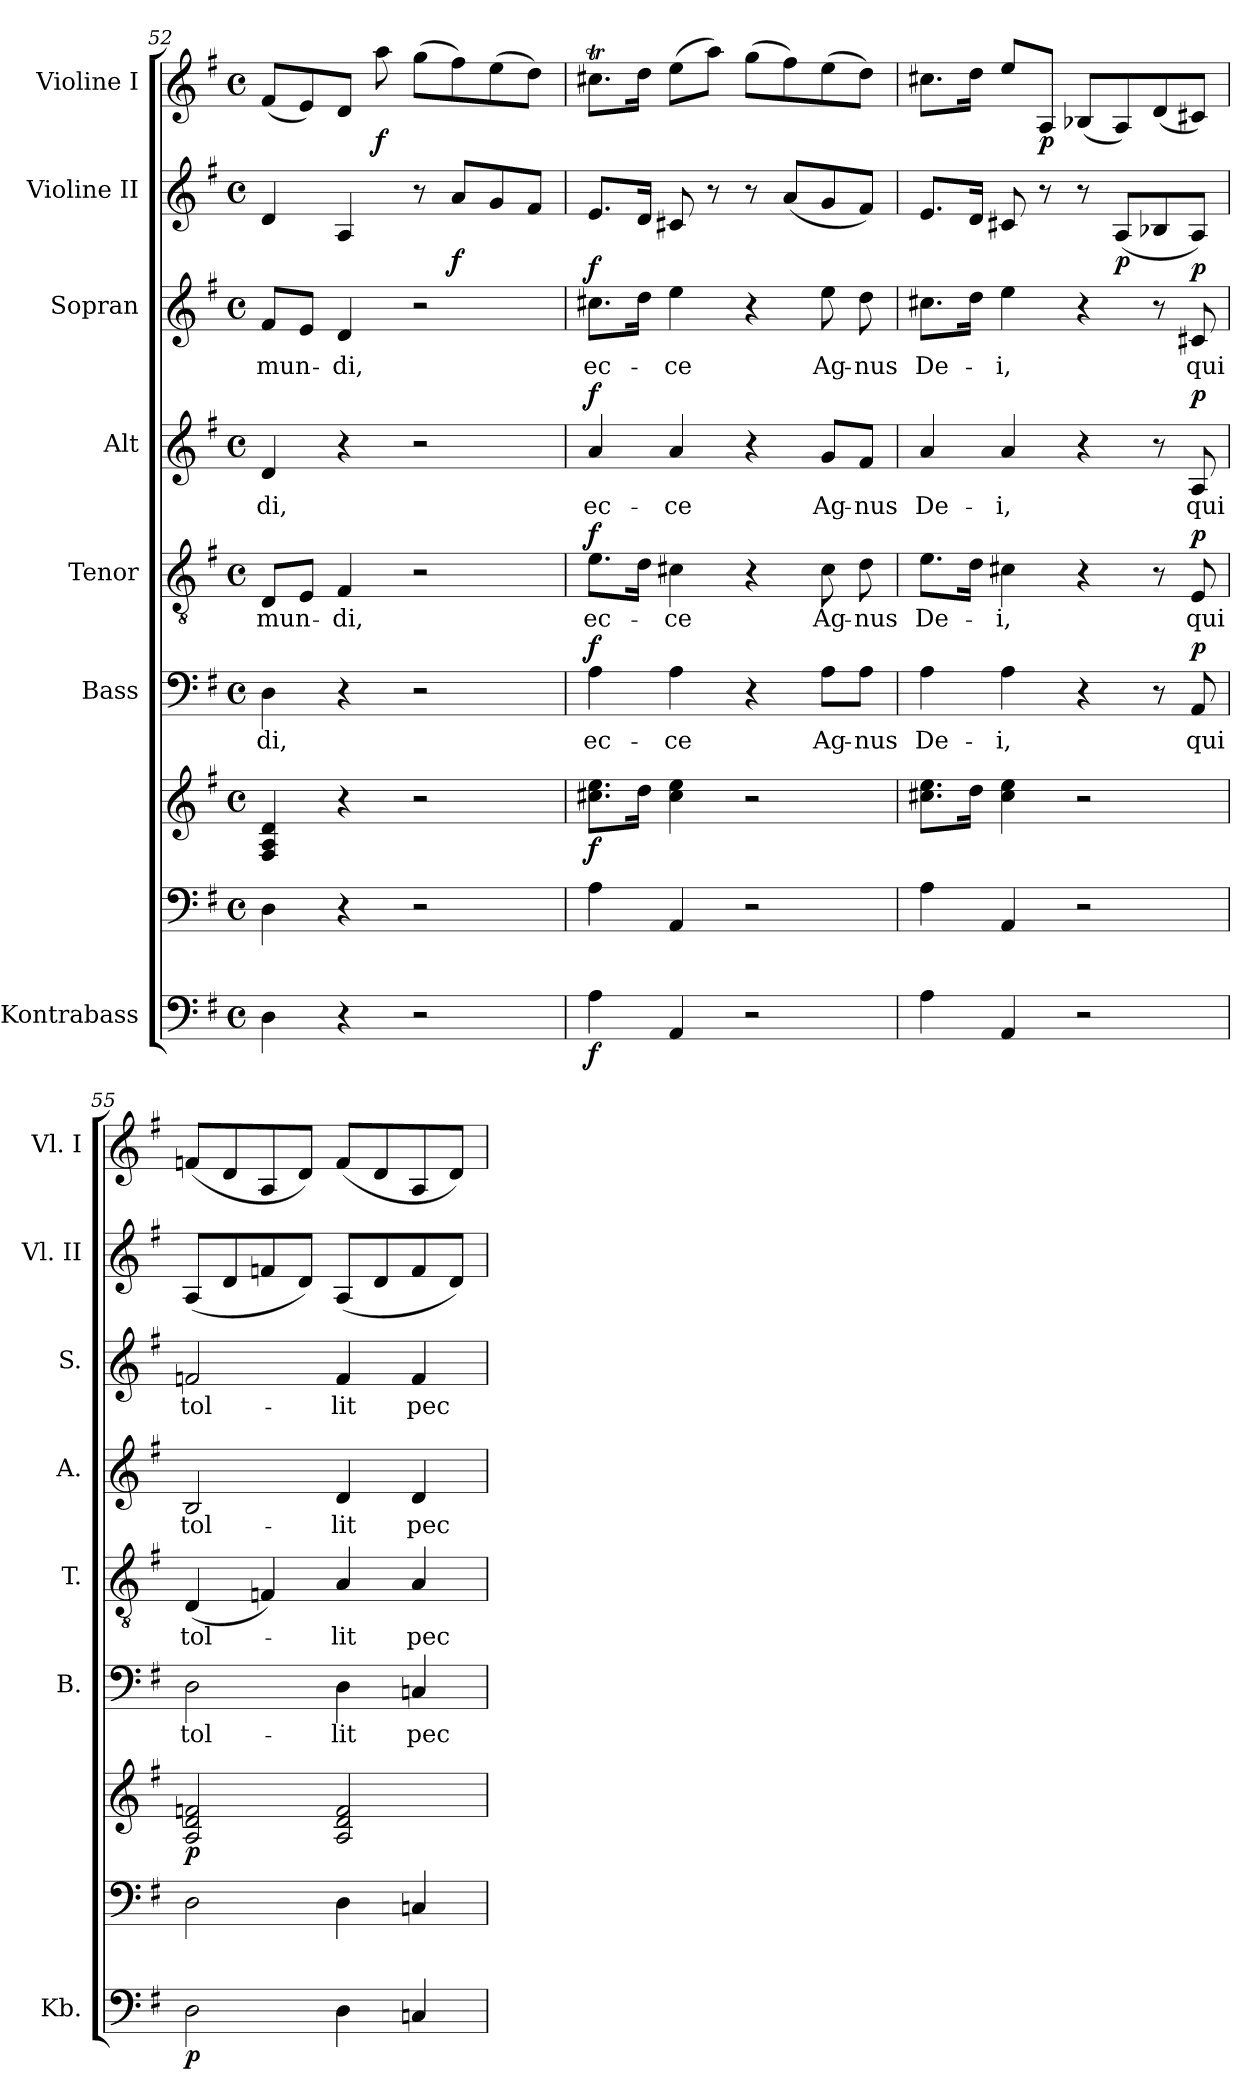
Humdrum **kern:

**kern	**dynam	**kern	**kern	**dynam	**kern	**text	**dynam	**kern	**text	**dynam	**kern	**text	**dynam	**kern	**text	**dynam	**kern	**dynam	**kern	**dynam
*part8	*part8	*part7	*part7	*part7	*part6	*part6	*part6	*part5	*part5	*part5	*part4	*part4	*part4	*part3	*part3	*part3	*part2	*part2	*part1	*part1
*staff9	*staff9	*staff8	*staff7	*staff7/8	*staff6	*staff6	*staff6	*staff5	*staff5	*staff5	*staff4	*staff4	*staff4	*staff3	*staff3	*staff3	*staff2	*staff2	*staff1	*staff1
*I"Kontrabass	*	*	*	*	*I"Bass	*	*	*I"Tenor	*	*	*I"Alt	*	*	*I"Sopran	*	*	*I"Violine II	*	*I"Violine I	*
*I'Kb.	*	*	*	*	*I'B.	*	*	*I'T.	*	*	*I'A.	*	*	*I'S.	*	*	*I'Vl. II	*	*I'Vl. I	*
*clefF4	*	*clefF4	*clefG2	*	*clefF4	*	*	*clefGv2	*	*	*clefG2	*	*	*clefG2	*	*	*clefG2	*	*clefG2	*
*ITrd7c12	*	*	*	*	*	*	*	*	*	*	*	*	*	*	*	*	*	*	*	*
*k[f#]	*	*k[f#]	*k[f#]	*	*k[f#]	*	*	*k[f#]	*	*	*k[f#]	*	*	*k[f#]	*	*	*k[f#]	*	*k[f#]	*
*G:	*	*G:	*G:	*	*G:	*	*	*G:	*	*	*G:	*	*	*G:	*	*	*G:	*	*G:	*
*M4/4	*	*M4/4	*M4/4	*	*M4/4	*	*	*M4/4	*	*	*M4/4	*	*	*M4/4	*	*	*M4/4	*	*M4/4	*
*met(c)	*	*met(c)	*met(c)	*	*met(c)	*	*	*met(c)	*	*	*met(c)	*	*	*met(c)	*	*	*met(c)	*	*met(c)	*
=52	=52	=52	=52	=52	=52	=52	=52	=52	=52	=52	=52	=52	=52	=52	=52	=52	=52	=52	=52	=52
!	!	!	!	!	!	!LO:LY:b	!	!	!LO:LY:b	!	!	!LO:LY:b	!	!	!LO:LY:b	!	!	!	!	!
4DD\	.	4D\	4F#/ 4A/ 4d/	.	4D\	-di,	.	8D/L	mun-	.	4d/	-di,	.	8f#/L	mun-	.	4d/	.	(<8f#/L	.
.	.	.	.	.	.	.	.	8E/J	.	.	.	.	.	8e/J	.	.	.	.	8e/)	.
!	!	!	!	!	!	!	!	!	!LO:LY:b	!	!	!	!	!	!LO:LY:b	!	!	!	!	!
4r	.	4r	4r	.	4r	.	.	4F#/	-di,	.	4r	.	.	4d/	-di,	.	4A/	.	8d/J	.
!	!	!	!	!	!	!	!	!	!	!	!	!	!	!	!	!	!	!	!	!LO:DY:b
.	.	.	.	.	.	.	.	.	.	.	.	.	.	.	.	.	.	.	8aa\	f
2r	.	2r	2r	.	2r	.	.	2r	.	.	2r	.	.	2r	.	.	8r	.	(>8gg\L	.
!	!	!	!	!	!	!	!	!	!	!	!	!	!	!	!	!	!	!LO:DY:b	!	!
.	.	.	.	.	.	.	.	.	.	.	.	.	.	.	.	.	8a/L	f	8ff#\)	.
.	.	.	.	.	.	.	.	.	.	.	.	.	.	.	.	.	8g/	.	(>8ee\	.
.	.	.	.	.	.	.	.	.	.	.	.	.	.	.	.	.	8f#/J	.	8dd\J)	.
=53	=53	=53	=53	=53	=53	=53	=53	=53	=53	=53	=53	=53	=53	=53	=53	=53	=53	=53	=53	=53
!	!LO:DY:b	!	!	!LO:DY:b	!	!LO:LY:b	!LO:DY:a	!	!LO:LY:b	!LO:DY:a	!	!LO:LY:b	!LO:DY:a	!	!LO:LY:b	!LO:DY:a	!	!	!	!
4AA\	f	4A\	8.cc#X\ 8.ee\L	f	4A\	ec-	f	8.e\L	ec-	f	4a/	ec-	f	8.cc#X\L	ec-	f	8.e/L	.	8.cc#Xt\L	.
.	.	.	16dd\Jk	.	.	.	.	16d\Jk	.	.	.	.	.	16dd\Jk	.	.	16d/Jk	.	16dd\Jk	.
!	!	!	!	!	!	!LO:LY:b	!	!	!LO:LY:b	!	!	!LO:LY:b	!	!	!LO:LY:b	!	!	!	!	!
4AAA/	.	4AA/	4cc#\ 4ee\	.	4A\	-ce	.	4c#X\	-ce	.	4a/	-ce	.	4ee\	-ce	.	8c#X/	.	(>8ee\L	.
.	.	.	.	.	.	.	.	.	.	.	.	.	.	.	.	.	8r	.	8aa\J)	.
2r	.	2r	2r	.	4r	.	.	4r	.	.	4r	.	.	4r	.	.	8r	.	(>8gg\L	.
.	.	.	.	.	.	.	.	.	.	.	.	.	.	.	.	.	(<8a/L	.	8ff#\)	.
!	!	!	!	!	!	!LO:LY:b	!	!	!LO:LY:b	!	!	!LO:LY:b	!	!	!LO:LY:b	!	!	!	!	!
.	.	.	.	.	8A\L	Ag-	.	8c#\	Ag-	.	8g/L	Ag-	.	8ee\	Ag-	.	8g/	.	(>8ee\	.
!	!	!	!	!	!	!LO:LY:b	!	!	!LO:LY:b	!	!	!LO:LY:b	!	!	!LO:LY:b	!	!	!	!	!
.	.	.	.	.	8A\J	-nus	.	8d\	-nus	.	8f#/J	-nus	.	8dd\	-nus	.	8f#/J)	.	8dd\J)	.
=54	=54	=54	=54	=54	=54	=54	=54	=54	=54	=54	=54	=54	=54	=54	=54	=54	=54	=54	=54	=54
!	!	!	!	!	!	!LO:LY:b	!	!	!LO:LY:b	!	!	!LO:LY:b	!	!	!LO:LY:b	!	!	!	!	!
4AA\	.	4A\	8.cc#X\ 8.ee\L	.	4A\	De-	.	8.e\L	De-	.	4a/	De-	.	8.cc#X\L	De-	.	8.e/L	.	8.cc#X\L	.
.	.	.	16dd\Jk	.	.	.	.	16d\Jk	.	.	.	.	.	16dd\Jk	.	.	16d/Jk	.	16dd\Jk	.
!	!	!	!	!	!	!LO:LY:b	!	!	!LO:LY:b	!	!	!LO:LY:b	!	!	!LO:LY:b	!	!	!	!	!
4AAA/	.	4AA/	4cc#\ 4ee\	.	4A\	-i,	.	4c#X\	-i,	.	4a/	-i,	.	4ee\	-i,	.	8c#X/	.	8ee/L	.
!	!	!	!	!	!	!	!	!	!	!	!	!	!	!	!	!	!	!	!	!LO:DY:b
.	.	.	.	.	.	.	.	.	.	.	.	.	.	.	.	.	8r	.	8A/J	p
2r	.	2r	2r	.	4r	.	.	4r	.	.	4r	.	.	4r	.	.	8r	.	(<8B-X/L	.
!	!	!	!	!	!	!	!	!	!	!	!	!	!	!	!	!	!	!LO:DY:b	!	!
.	.	.	.	.	.	.	.	.	.	.	.	.	.	.	.	.	(<8A/L	p	8A/)	.
.	.	.	.	.	8r	.	.	8r	.	.	8r	.	.	8r	.	.	8B-X/	.	(<8d/	.
!	!	!	!	!	!	!LO:LY:b	!LO:DY:a	!	!LO:LY:b	!LO:DY:a	!	!LO:LY:b	!LO:DY:a	!	!LO:LY:b	!LO:DY:a	!	!	!	!
.	.	.	.	.	8AA/	qui	p	8E/	qui	p	8A/	qui	p	8c#X/	qui	p	8A/J)	.	8c#X/J)	.
!!LO:LB:g=z
=55	=55	=55	=55	=55	=55	=55	=55	=55	=55	=55	=55	=55	=55	=55	=55	=55	=55	=55	=55	=55
!	!LO:DY:b	!	!	!LO:DY:b	!	!LO:LY:b	!	!	!LO:LY:b	!	!	!LO:LY:b	!	!	!LO:LY:b	!	!	!	!	!
2DD\	p	2D\	2A/ 2d/ 2fn/	p	2D\	tol-	.	(<4D/	tol-	.	2B/	tol-	.	2fn/	tol-	.	(<8A/L	.	(<8fn/L	.
.	.	.	.	.	.	.	.	.	.	.	.	.	.	.	.	.	8d/	.	8d/	.
.	.	.	.	.	.	.	.	4Fn/)	.	.	.	.	.	.	.	.	8fn/	.	8A/	.
.	.	.	.	.	.	.	.	.	.	.	.	.	.	.	.	.	8d/J)	.	8d/J)	.
!	!	!	!	!	!	!LO:LY:b	!	!	!LO:LY:b	!	!	!LO:LY:b	!	!	!LO:LY:b	!	!	!	!	!
4DD\	.	4D\	2A/ 2d/ 2f/	.	4D\	-lit	.	4A/	-lit	.	4d/	-lit	.	4f/	-lit	.	(<8A/L	.	(<8f/L	.
.	.	.	.	.	.	.	.	.	.	.	.	.	.	.	.	.	8d/	.	8d/	.
!	!	!	!	!	!	!LO:LY:b	!	!	!LO:LY:b	!	!	!LO:LY:b	!	!	!LO:LY:b	!	!	!	!	!
4CCn/	.	4Cn/	.	.	4Cn/	pec-	.	4A/	pec-	.	4d/	pec-	.	4f/	pec-	.	8f/	.	8A/	.
.	.	.	.	.	.	.	.	.	.	.	.	.	.	.	.	.	8d/J)	.	8d/J)	.
=	=	=	=	=	=	=	=	=	=	=	=	=	=	=	=	=	=	=	=	=
*-	*-	*-	*-	*-	*-	*-	*-	*-	*-	*-	*-	*-	*-	*-	*-	*-	*-	*-	*-	*-
